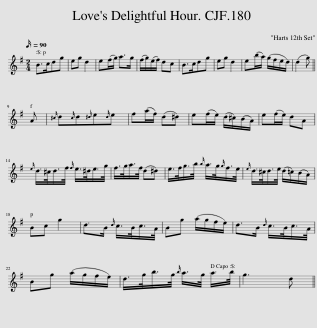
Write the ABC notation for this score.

X:1
L:1/8
Q:1/4=90
M:2/4
I:linebreak $
K:G
V:1 treble
V:1
 B>cdg | eg d2 | e(f/g/) a>g | (f/g/)(e/f/) dc | B>cdg | %5
 eg d2 | e(b/a/) (g/f/e/d/) | (d2 g) ||$ A |{^c} d{c}d{^d}e{d}e | %10
 f(a/f/) (d^d) | e(f/e/) (d/^c/)(B/A/) | e(f/e/) dA |${e} d/>^c/d/>f/{f} e/>^d/e/>g/ | f/>g/a/>f/ (d^d) | %15
 e/>f/g/>b/{b} a/>g/{g}f/>e/ |{e} d/>^c/d/>e/ (d/=c/)(B/A/) |$ Bc g2 | d>B{d} c/>B/c/>A/ | Bg (a/g/f/e/) | %20
 d>B{d} c/>B/c/>A/ |$ Bg (a/g/f/e/) | d/>g/b/>g/{b} a/>g/ a/>b/ | g3 d || %24
